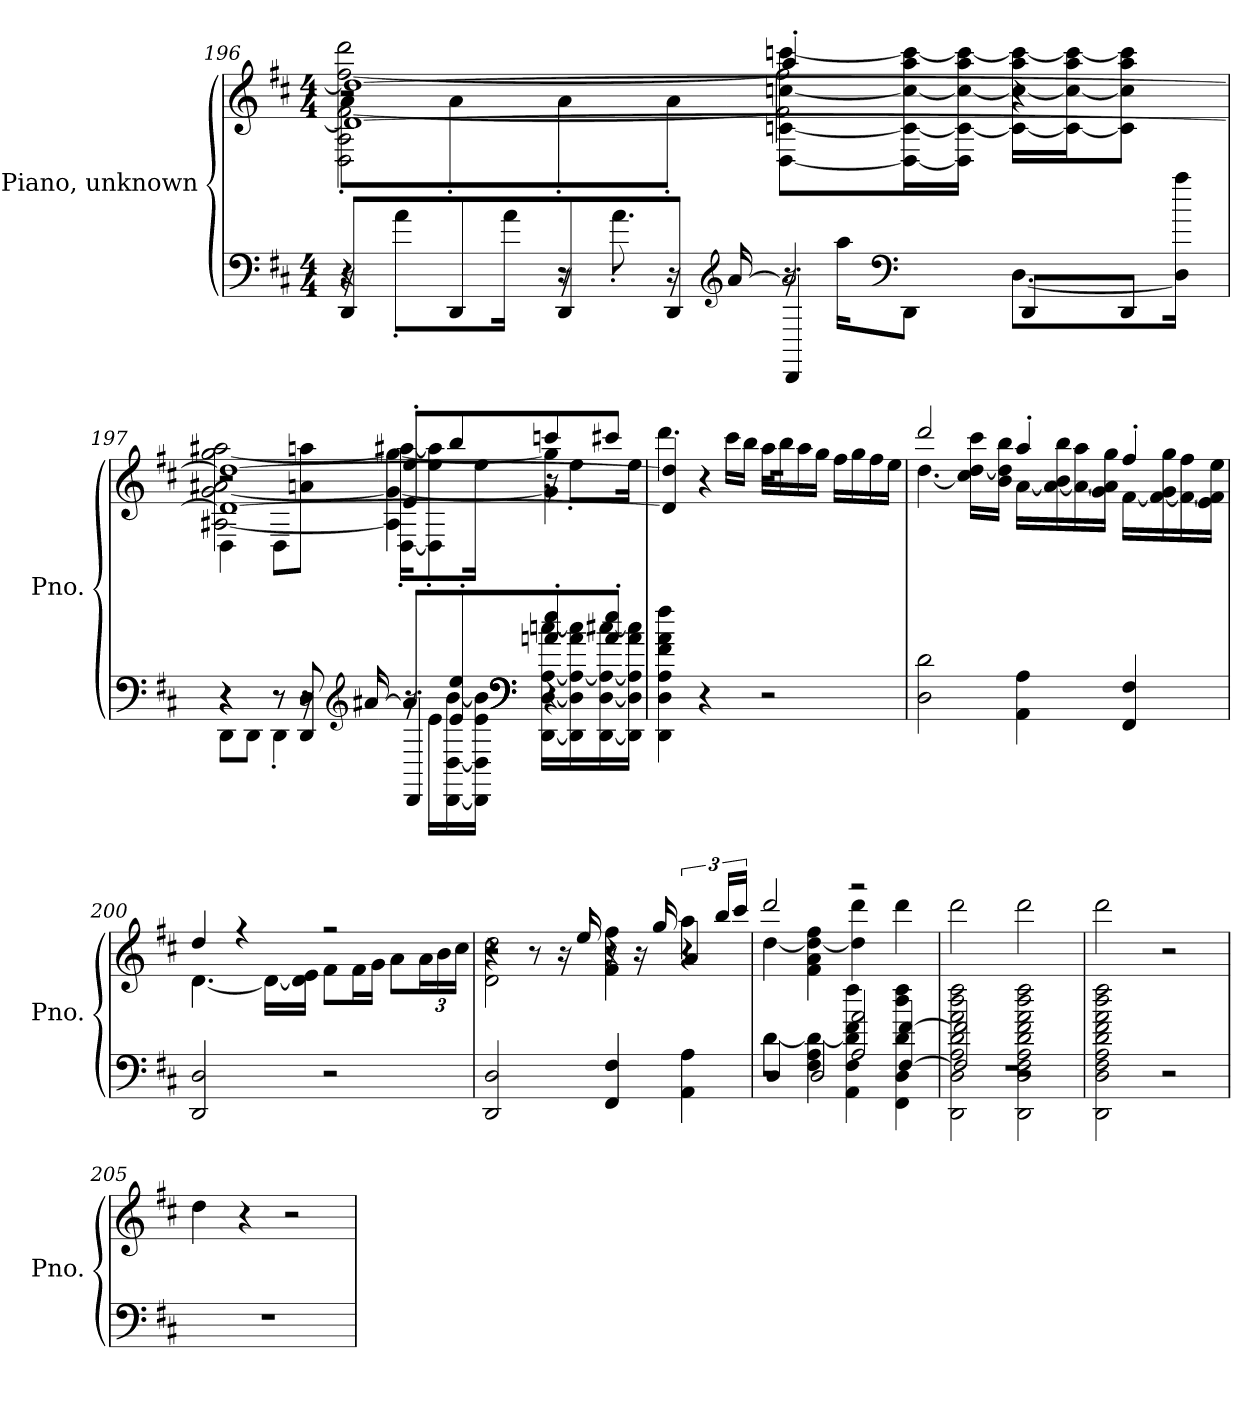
**kern	**kern
*part1	*part1
*staff2	*staff1
*I"Piano, unknown	*
*I'Pno.	*
!!LO:LB:g=z
*clefF4	*clefG2
*k[f#c#]	*k[f#c#]
*M4/4	*M4/4
=196	=196
*^	*^
*	*^	*	*^
*	*	*	*	*	*^
4r	16r	8DD/L	2r	8a'\L	1d_ 1dd_	2D\ 2A\ [2f#\ [2ff#\ 2ddd\
.	8a'\L	.	.	.	.	.
.	.	8DD/	.	8a'\	.	.
.	16a\Jk	.	.	.	.	.
8r	16r	8DD/	.	8a'\	.	.
.	8.a'\	.	.	.	.	.
16r	.	8DD/J	.	8a'\J	.	.
*clefG2	*	*	*	*	*	*
[16a/	.	.	.	.	.	.
2a/]	16r	4DD'/	4aa'/	[8D\ [8cn\ [8ccn\ [8cccn\L	.	2f#\] 2ff#\]
.	16aa\KL	.	.	.	.	.
*clefF4	*	*	*	*	*	*
.	8DD\J	.	.	16D\_ 16c\_ 16cc\_ 16aa\ 16ccc\_L	.	.
.	.	.	.	16D\] 16c\_ 16cc\_ 16aa\ 16ccc\_JJ	.	.
.	[8.D\L	8DD/L	4r	16c\_ 16cc\_ 16aa\ 16ccc\_LL	.	.
.	.	.	.	16c\_ 16cc\_ 16aa\ 16ccc\_J	.	.
.	.	8DD/J	.	8c\] 8cc\] 8aa\ 8ccc\]J	.	.
.	16D\] 16aa\Jk	.	.	.	.	.
!!LO:LB:g=z	!!	!!	!!
=197	=197	=197	=197	=197	=197	=197
4r	8DD\L	4r	2r	4D\	1d_ 1dd_	[2A#X\ [2g\ 2a#X\ [2gg\ 2aa#X\
.	8DD\J	.	.	.	.	.
8r	4DD'\	8r	.	8D\L	.	.
16r	.	8DD/ 8D/	.	8an\ 8aan\J	.	.
*clefG2	*	*	*	*	*	*
[16a#X/	.	.	.	.	.	.
8a#/L]	16r	4DD'/	8e/' 8ee/'L	[16D\' [16aa#X\'KL	.	4A#\] 4g\_ 4gg\_
.	16e\LL	.	.	8D\]' 8ee\' 8aa#\]'	.	.
8e/' 8ee/'	[16DD\ [16D\ [16b\	.	8bb/	.	.	.
.	16DD\] 16D\] 16e\ 16b\]JJ	.	.	16ee\Jk	.	.
*clefF4	*	*	*	*	*	*
8an/' 8ee/'	[16DD\ [16D\ [16A\ [16ccn\LL	4r	8cccn/	16r	.	4g\] 4gg\]
.	16DD\] 16D\] 16A\_ 16a\ 16cc\]	.	.	8ee'\L	.	.
8a/' 8ee/'J	[16DD\ [16D\ 16A\_ [16cc#X\	.	8ccc#X/J	.	.	.
.	16DD\] 16D\] 16A\] 16a\ 16cc#\]JJ	.	.	16ee\Jk	.	.
*v	*v	*v	*	*	*	*
*	*	*	*v	*v
=198	=198	=198	=198
4DD\ 4D\ 4A\ 4f#\ 4a\ 4ff#\	1r	4.ddd\	4d/] 4dd/]
4r	.	.	4r
.	.	16ccc#\LL	.
.	.	16bb\JJ	.
2r	.	16aa\LL	2r
.	.	16bb\	.
.	.	16aa\	.
.	.	16gg\JJ	.
.	.	16ff#\LL	.
.	.	16gg\	.
.	.	16ff#\	.
.	.	16ee\JJ	.
*	*	*v	*v
!!LO:LB:g=z
=199	=199	=199
2D\ 2d\	2ddd/	[4.dd\
.	.	16cc#\ 16dd\_ 16ccc#\LL
.	.	16b\ 16dd\] 16bb\JJ
4AA\ 4A\	4aa'/	[16a\LL
.	.	16a\_ 16b\ 16bb\
.	.	16a\_ 16aa\
.	.	16g\ 16a\] 16gg\JJ
4FF#/ 4F#/	4ff#'/	[16f#\LL
.	.	16f#\_ 16g\ 16gg\
.	.	16f#\_ 16ff#\
.	.	16e\ 16f#\] 16ee\JJ
=200	=200	=200
2DD/ 2D/	4dd/	[4.d\
.	4r	.
.	.	16d\LL_
.	.	16d\] 16e\JJ
2r	2r	8f#\L
.	.	16f#\L
.	.	16g\JJ
.	.	8a\L
*	*	*Xbrackettup
.	.	24a\L
.	.	24b\
.	.	24cc#\JJ
=201	=201	=201
*	*	*^
2DD/ 2D/	4r	2d\ 2dd\	2r
.	8r	.	.
.	16r	.	.
.	16ee/	.	.
4FF#/ 4F#/	8r	4f#\ 4ff#\	4r
.	16r	.	.
.	16gg/	.	.
*	*brackettup	*	*
4AA\ 4A\	6r	4aa\	4a/
.	24bb/LL	.	.
.	24ccc#/JJ	.	.
*	*	*v	*v
!!LO:LB:g=z
=202	=202	=202
*^	*	*
*	*^	*	*
2r	[4d\	4D/	2ddd/	[4dd\
.	4F#\ 4A\ 4d\_	2D/	.	4f#\ 4a\ 4dd\_ 4ff#\
2A/ 2a/	4AA\ 4F#\ 4d\] 4f#\ 4ff#\	.	2r	4dd\] 4ddd\
.	4FF#\ 4D\ 4d\ 4dd\ 4ff#\	[4F#/ [4f#/	.	4ddd\
*	*	*	*v	*v
=203	=203	=203	=203
1r	2DD\ 2D\ 2A\ 2d\ 2a\ 2dd\ 2ff#\	2F#/] 2f#/]	2ddd\
.	2DD\ 2D\ 2F#\ 2A\ 2d\ 2f#\ 2a\ 2dd\ 2ff#\	2r	2ddd\
*v	*v	*v	*
=204	=204
2DD\ 2D\ 2F#\ 2A\ 2d\ 2f#\ 2a\ 2dd\ 2ff#\	2ddd\
2r	2r
=205	=205
1r	4dd\
.	4r
.	2r
=	=
*-	*-
